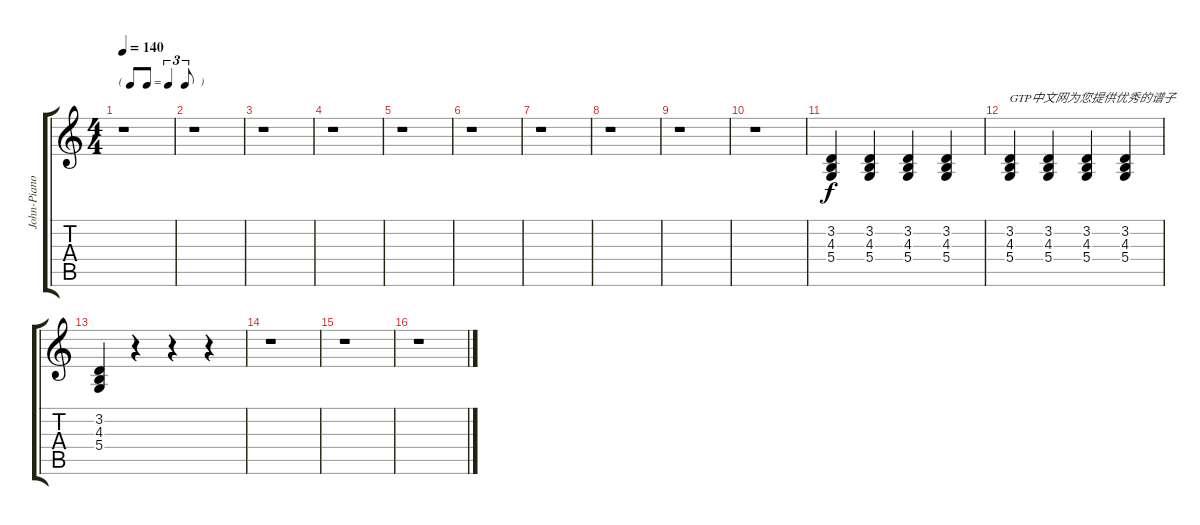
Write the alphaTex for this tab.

\track ("John-Piano" "John-Piano") {instrument acousticgrandpiano}
\staff {score tabs}
\tuning (E4 B3 G3 D3 A2 E2) {hide}
\ts (4 4)
\tf triplet8th
\tempo 140
\clef g2
\ks c
r.1{dy f instrument acousticgrandpiano} |
r.1 |
r.1 |
r.1 |
r.1 |
r.1 |
r.1 |
r.1 |
r.1 |
r.1 |
(3.2 4.3 5.4).4 (3.2 4.3 5.4).4 (3.2 4.3 5.4).4 (3.2 4.3 5.4).4 |
(3.2 4.3 5.4).4{txt "GTP中文网为您提供优秀的谱子"} (3.2 4.3 5.4).4 (3.2 4.3 5.4).4 (3.2 4.3 5.4).4 |
(3.2 4.3 5.4).4 r.4 r.4 r.4 |
r.1 |
r.1 |
r.1
